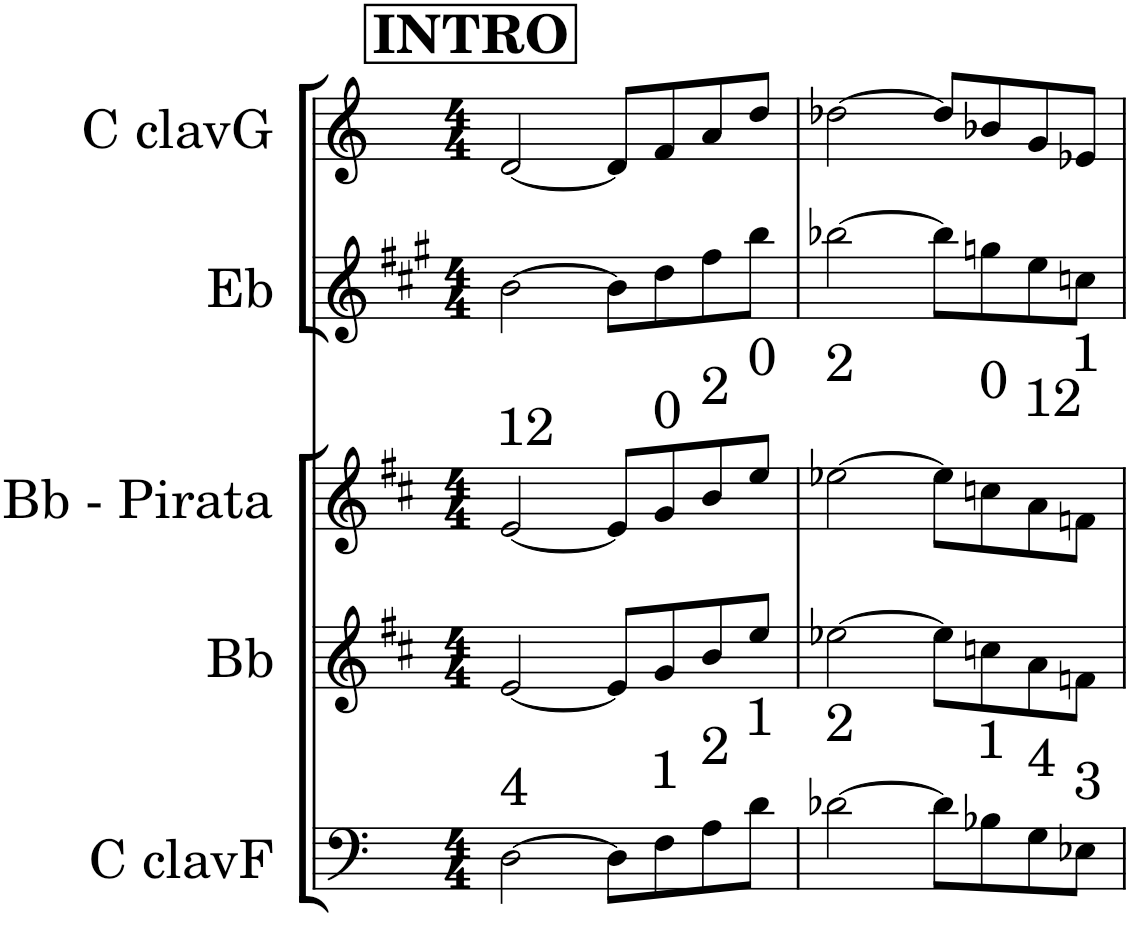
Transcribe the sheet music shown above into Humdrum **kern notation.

**kern	**kern	**kern	**kern	**kern
*part5	*part4	*part3	*part2	*part1
*staff5	*staff4	*staff3	*staff2	*staff1
*I"C clavF	*I"Bb	*I"Bb - Pirata	*I"Eb	*I"C clavG
*	*	*	*	*I'cl.
*clefF4	*clefG2	*clefG2	*clefG2	*clefG2
*	*Trd1c2	*Trd1c2	*Trd5c9	*
*k[]	*k[f#c#]	*k[f#c#]	*k[f#c#g#]	*k[]
*M4/4	*M4/4	*M4/4	*M4/4	*M4/4
!!LO:REH:place=s1:a:B:cj:t=INTRO
=1	=1	=1	=1	=1
!	!	!LO:TX:a:t=12	!	!
!LO:TX:a:t=4	!	!	!	!
[>2D\	[<2e/	[<2e/	[>2b\	[<2d/
8D\L]	8e/L]	8e/L]	8b\L]	8d/L]
!	!	!LO:TX:a:t=0	!	!
!LO:TX:a:t=1	!	!	!	!
8F\	8g/	8g/	8dd\	8f/
!	!	!LO:TX:a:t=2	!	!
!LO:TX:a:t=2	!	!	!	!
8A\	8b/	8b/	8ff#\	8a/
!	!	!LO:TX:a:t=0	!	!
!LO:TX:a:t=1	!	!	!	!
8d\J	8ee/J	8ee/J	8bb\J	8dd/J
=2	=2	=2	=2	=2
!	!	!LO:TX:a:t=2	!	!
!LO:TX:a:t=2	!	!	!	!
[>2d-X\	[>2ee-X\	[>2ee-X\	[>2bb-X\	[>2dd-X\
8d-\L]	8ee-\L]	8ee-\L]	8bb-\L]	8dd-/L]
!	!	!LO:TX:a:t=0	!	!
!LO:TX:a:t=1	!	!	!	!
8B-X\	8ccn\	8ccn\	8ggn\	8b-X/
!	!	!LO:TX:a:t=12	!	!
!LO:TX:a:t=4	!	!	!	!
8G\	8a\	8a\	8ee\	8g/
!	!	!LO:TX:a:t=1	!	!
!LO:TX:a:t=3	!	!	!	!
8E-X\J	8fn\J	8fn\J	8ccn\J	8e-X/J
=	=	=	=	=
*-	*-	*-	*-	*-
